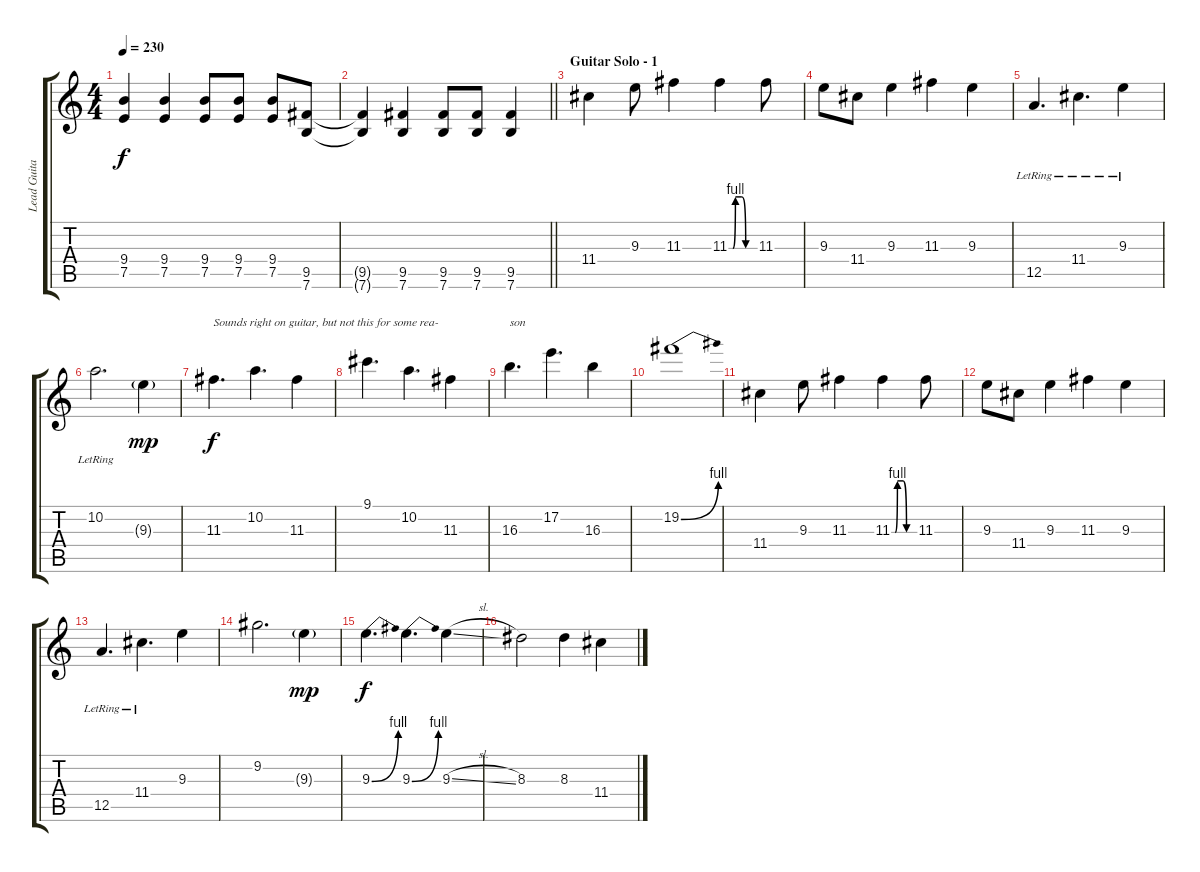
\track ("Lead Guitar" "Lead Guita") {instrument distortionguitar}
\staff {score tabs}
\tuning (E4 B3 G3 D3 A2 E2) {hide}
\ts (4 4)
\tempo 230
\clef g2
\ks c
(9.4 7.5).4{dy f} (9.4 7.5).4 (9.4 7.5).8 (9.4 7.5).8 (9.4 7.5).8 (9.5 7.6).8 |
\barLineRight lightlight
(9.5{t} 7.6{t}).4 (9.5 7.6).4 (9.5 7.6).8 (9.5 7.6).8 (9.5 7.6).4 |
\section ("" "Guitar Solo - 1")
11.4.4 9.3.8 11.3.4 11.3{be (custom 0 0 9 0 15 4 30 4 39 0 60 0)}.4 11.3.8 |
9.3.8 11.4.8 9.3.4 11.3.4 9.3.4 |
12.5{lr}.4{d} 11.4{lr}.4{d} 9.3{lr}.4 |
10.2{lr}.2{d} 9.3{g}.4{dy mp} |
11.3.4{d txt "Sounds right on guitar, but not this for some rea-" dy f} 10.2.4{d} 11.3.4 |
9.1.4{d} 10.2.4{d} 11.3.4 |
16.3.4{d txt "son"} 17.2.4{d} 16.3.4 |
19.2{be (bend 0 0 60 4)}.1 |
11.4.4 9.3.8 11.3.4 11.3{be (custom 0 0 9 0 15 4 30 4 39 0 60 0)}.4 11.3.8 |
9.3.8 11.4.8 9.3.4 11.3.4 9.3.4 |
12.5{lr}.4{d} 11.4{lr}.4{d} 9.3.4 |
9.2.2{d} 9.3{g}.4{dy mp} |
9.3{be (bend 0 0 60 4)}.4{d dy f} 9.3{be (bend 0 0 60 4)}.4{d} 9.3{sl}.4 |
8.3.2 8.3.4 11.4.4
